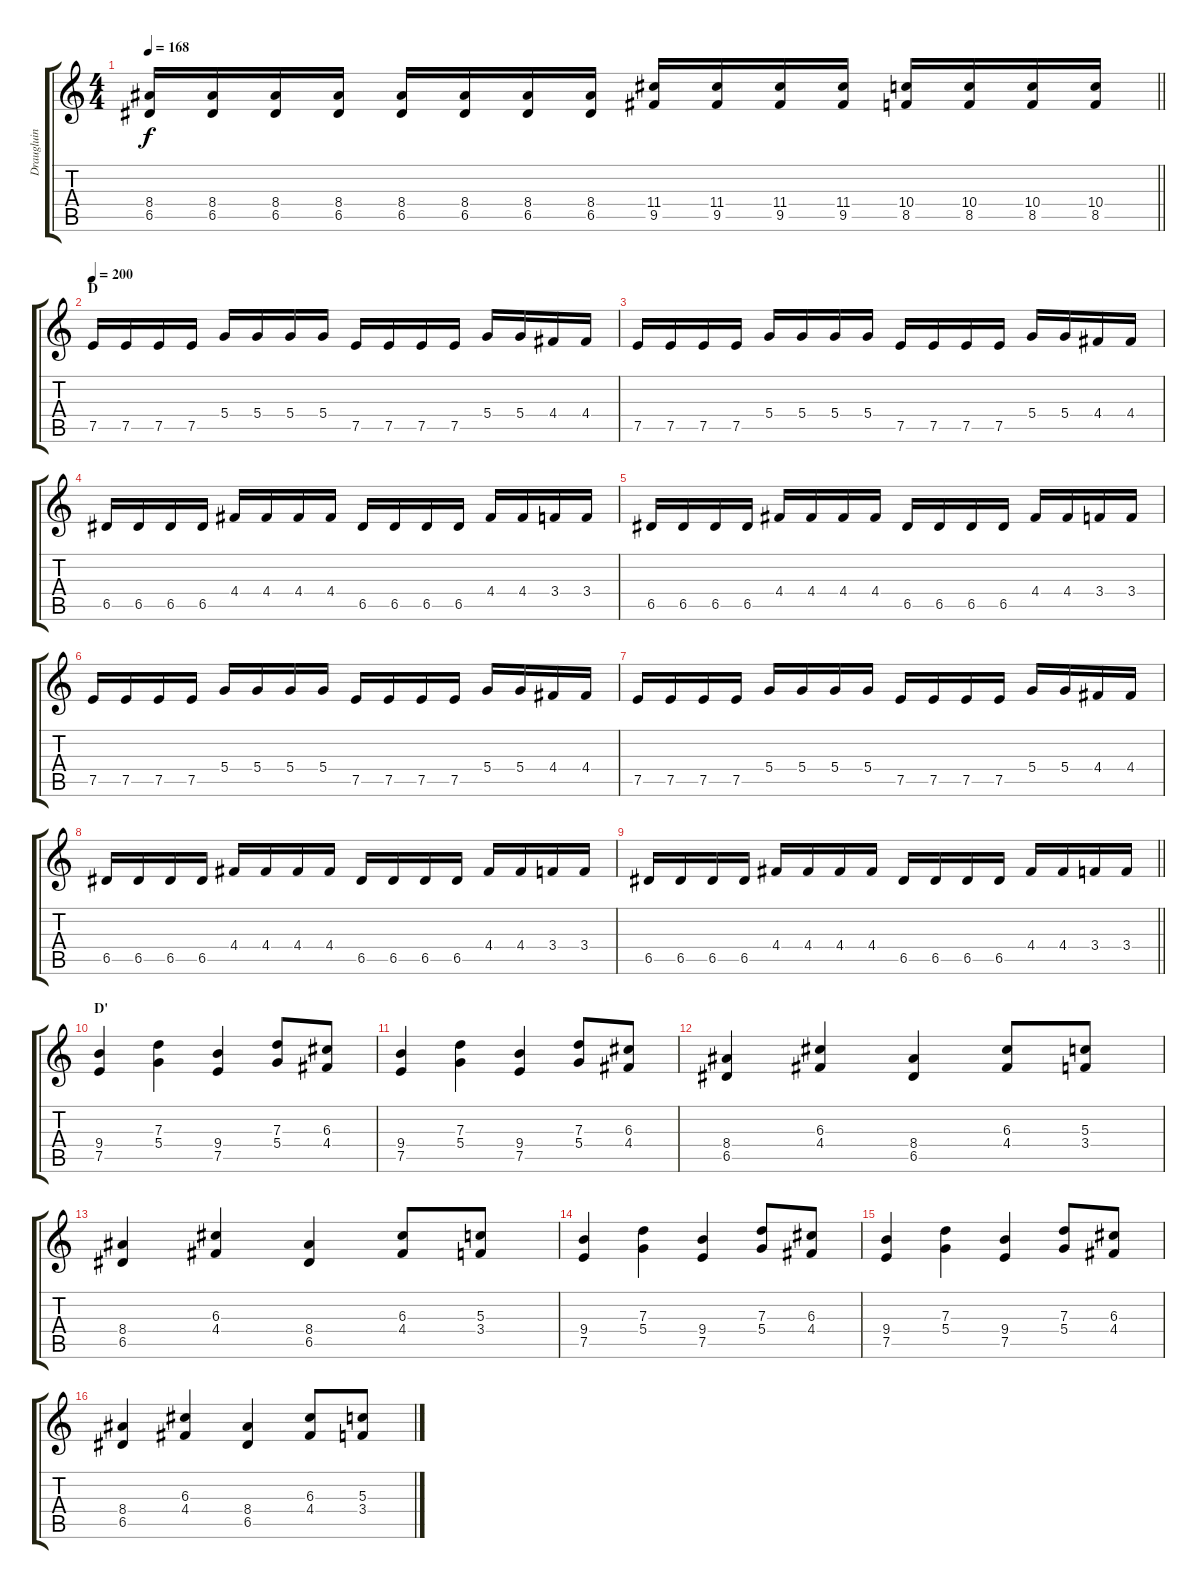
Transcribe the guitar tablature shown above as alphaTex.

\track ("Draugluin" "Draugluin") {instrument distortionguitar}
\staff {score tabs}
\tuning (E4 B3 G3 D3 A2 E2) {hide}
\ts (4 4)
\tempo 168
\clef g2
\barLineRight lightlight
\ks c
(8.4 6.5).16{dy f} (8.4 6.5).16 (8.4 6.5).16 (8.4 6.5).16 (8.4 6.5).16 (8.4 6.5).16 (8.4 6.5).16 (8.4 6.5).16 (11.4 9.5).16 (11.4 9.5).16 (11.4 9.5).16 (11.4 9.5).16 (10.4 8.5).16 (10.4 8.5).16 (10.4 8.5).16 (10.4 8.5).16 |
\section ("" "D")
\tempo 200
7.5.16 7.5.16 7.5.16 7.5.16 5.4.16 5.4.16 5.4.16 5.4.16 7.5.16 7.5.16 7.5.16 7.5.16 5.4.16 5.4.16 4.4.16 4.4.16 |
7.5.16 7.5.16 7.5.16 7.5.16 5.4.16 5.4.16 5.4.16 5.4.16 7.5.16 7.5.16 7.5.16 7.5.16 5.4.16 5.4.16 4.4.16 4.4.16 |
6.5.16 6.5.16 6.5.16 6.5.16 4.4.16 4.4.16 4.4.16 4.4.16 6.5.16 6.5.16 6.5.16 6.5.16 4.4.16 4.4.16 3.4.16 3.4.16 |
6.5.16 6.5.16 6.5.16 6.5.16 4.4.16 4.4.16 4.4.16 4.4.16 6.5.16 6.5.16 6.5.16 6.5.16 4.4.16 4.4.16 3.4.16 3.4.16 |
7.5.16 7.5.16 7.5.16 7.5.16 5.4.16 5.4.16 5.4.16 5.4.16 7.5.16 7.5.16 7.5.16 7.5.16 5.4.16 5.4.16 4.4.16 4.4.16 |
7.5.16 7.5.16 7.5.16 7.5.16 5.4.16 5.4.16 5.4.16 5.4.16 7.5.16 7.5.16 7.5.16 7.5.16 5.4.16 5.4.16 4.4.16 4.4.16 |
6.5.16 6.5.16 6.5.16 6.5.16 4.4.16 4.4.16 4.4.16 4.4.16 6.5.16 6.5.16 6.5.16 6.5.16 4.4.16 4.4.16 3.4.16 3.4.16 |
\barLineRight lightlight
6.5.16 6.5.16 6.5.16 6.5.16 4.4.16 4.4.16 4.4.16 4.4.16 6.5.16 6.5.16 6.5.16 6.5.16 4.4.16 4.4.16 3.4.16 3.4.16 |
\section ("" "D'")
(9.4 7.5).4 (7.3 5.4).4 (9.4 7.5).4 (7.3 5.4).8 (6.3 4.4).8 |
(9.4 7.5).4 (7.3 5.4).4 (9.4 7.5).4 (7.3 5.4).8 (6.3 4.4).8 |
(8.4 6.5).4 (6.3 4.4).4 (8.4 6.5).4 (6.3 4.4).8 (5.3 3.4).8 |
(8.4 6.5).4 (6.3 4.4).4 (8.4 6.5).4 (6.3 4.4).8 (5.3 3.4).8 |
(9.4 7.5).4 (7.3 5.4).4 (9.4 7.5).4 (7.3 5.4).8 (6.3 4.4).8 |
(9.4 7.5).4 (7.3 5.4).4 (9.4 7.5).4 (7.3 5.4).8 (6.3 4.4).8 |
(8.4 6.5).4 (6.3 4.4).4 (8.4 6.5).4 (6.3 4.4).8 (5.3 3.4).8
